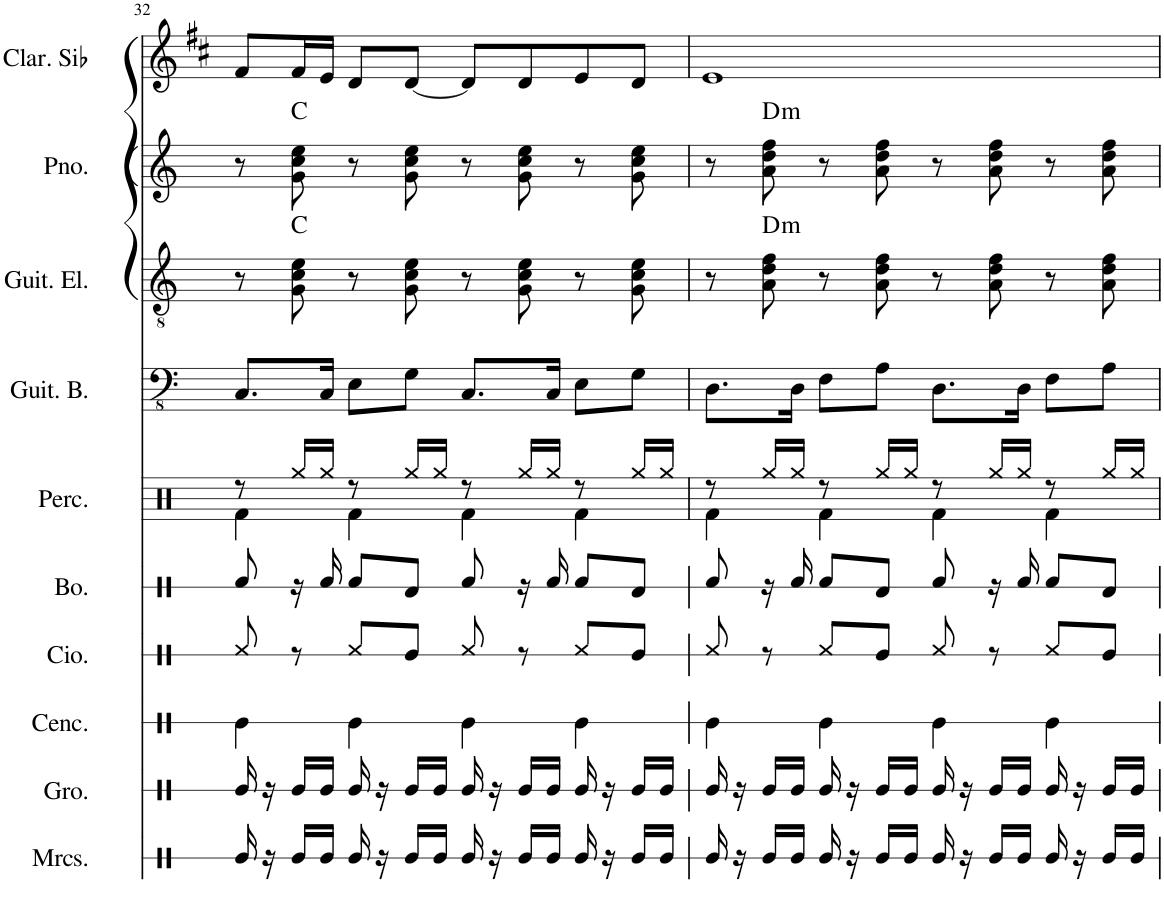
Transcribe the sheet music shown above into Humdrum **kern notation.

**kern	**kern	**kern	**kern	**kern	**kern	**kern	**kern	**harte	**kern	**harte	**kern
*part10	*part9	*part8	*part7	*part6	*part5	*part4	*part3	*part3	*part2	*part2	*part1
*staff10	*staff9	*staff8	*staff7	*staff6	*staff5	*staff4	*staff3	*	*staff2	*	*staff1
*I"Maracas	*I"Güiro	*I"Cencerro	*I"Congas	*I"Bongos	*I"Set de percusión	*I"Bajo eléctrico	*I"Guitarra eléctrica	*	*I"Piano	*	*I"Clarinette en Sib
*I'Mrcs.	*I'Gro.	*I'Cenc.	*	*I'Bo.	*I'Perc.	*	*I'Guit. El.	*	*I'Pno.	*	*I'Clar. Sib
!!LO:PB:g=z
*clefX	*clefX	*clefX	*clefX	*clefX	*clefX	*clefFv4	*clefGv2	*	*clefG2	*	*clefG2
*	*	*	*	*	*	*	*	*	*	*	*Trd1c2
*k[]	*k[]	*k[]	*k[]	*k[]	*k[]	*k[]	*k[]	*	*k[]	*	*k[f#c#]
*M4/4	*M4/4	*M4/4	*M4/4	*M4/4	*M4/4	*M4/4	*M4/4	*	*M4/4	*	*M4/4
=32	=32	=32	=32	=32	=32	=32	=32	=32	=32	=32	=32
*	*	*	*	*	*^	*	*	*	*	*	*
16Re/	16Re/	4Re\	8Rf/	8Rf/	8r	4Rf\	8.CC/L	8r	.	8r	.	8f#/L
16r	16r	.	.	.	.	.	.	.	.	.	.	.
16Re/LL	16Re/LL	.	8r	16r	16Rgg/LL	.	.	8G\ 8c\ 8e\	C:maj	8g\ 8cc\ 8ee\	C:maj	16f#/L
16Re/JJ	16Re/JJ	.	.	16Rf/	16Rgg/JJ	.	16CC/Jk	.	.	.	.	16e/JJ
16Re/	16Re/	4Re\	8Rf/L	8Rf/L	8r	4Rf\	8EE\L	8r	.	8r	.	8d/L
16r	16r	.	.	.	.	.	.	.	.	.	.	.
16Re/LL	16Re/LL	.	8Re/J	8Rd/J	16Rgg/LL	.	8GG\J	8G\ 8c\ 8e\	.	8g\ 8cc\ 8ee\	.	[8d/J
16Re/JJ	16Re/JJ	.	.	.	16Rgg/JJ	.	.	.	.	.	.	.
16Re/	16Re/	4Re\	8Rf/	8Rf/	8r	4Rf\	8.CC/L	8r	.	8r	.	8d/L]
16r	16r	.	.	.	.	.	.	.	.	.	.	.
16Re/LL	16Re/LL	.	8r	16r	16Rgg/LL	.	.	8G\ 8c\ 8e\	.	8g\ 8cc\ 8ee\	.	8d/
16Re/JJ	16Re/JJ	.	.	16Rf/	16Rgg/JJ	.	16CC/Jk	.	.	.	.	.
16Re/	16Re/	4Re\	8Rf/L	8Rf/L	8r	4Rf\	8EE\L	8r	.	8r	.	8e/
16r	16r	.	.	.	.	.	.	.	.	.	.	.
16Re/LL	16Re/LL	.	8Re/J	8Rd/J	16Rgg/LL	.	8GG\J	8G\ 8c\ 8e\	.	8g\ 8cc\ 8ee\	.	8d/J
16Re/JJ	16Re/JJ	.	.	.	16Rgg/JJ	.	.	.	.	.	.	.
=33	=33	=33	=33	=33	=33	=33	=33	=33	=33	=33	=33	=33
16Re/	16Re/	4Re\	8Rf/	8Rf/	8r	4Rf\	8.DD\L	8r	.	8r	.	1e
16r	16r	.	.	.	.	.	.	.	.	.	.	.
!	!	!	!	!	!	!	!	!	!LO:H:kt=m	!	!LO:H:kt=m	!
16Re/LL	16Re/LL	.	8r	16r	16Rgg/LL	.	.	8A\ 8d\ 8f\	D:min	8a\ 8dd\ 8ff\	D:min	.
16Re/JJ	16Re/JJ	.	.	16Rf/	16Rgg/JJ	.	16DD\Jk	.	.	.	.	.
16Re/	16Re/	4Re\	8Rf/L	8Rf/L	8r	4Rf\	8FF\L	8r	.	8r	.	.
16r	16r	.	.	.	.	.	.	.	.	.	.	.
16Re/LL	16Re/LL	.	8Re/J	8Rd/J	16Rgg/LL	.	8AA\J	8A\ 8d\ 8f\	.	8a\ 8dd\ 8ff\	.	.
16Re/JJ	16Re/JJ	.	.	.	16Rgg/JJ	.	.	.	.	.	.	.
16Re/	16Re/	4Re\	8Rf/	8Rf/	8r	4Rf\	8.DD\L	8r	.	8r	.	.
16r	16r	.	.	.	.	.	.	.	.	.	.	.
16Re/LL	16Re/LL	.	8r	16r	16Rgg/LL	.	.	8A\ 8d\ 8f\	.	8a\ 8dd\ 8ff\	.	.
16Re/JJ	16Re/JJ	.	.	16Rf/	16Rgg/JJ	.	16DD\Jk	.	.	.	.	.
16Re/	16Re/	4Re\	8Rf/L	8Rf/L	8r	4Rf\	8FF\L	8r	.	8r	.	.
16r	16r	.	.	.	.	.	.	.	.	.	.	.
16Re/LL	16Re/LL	.	8Re/J	8Rd/J	16Rgg/LL	.	8AA\J	8A\ 8d\ 8f\	.	8a\ 8dd\ 8ff\	.	.
16Re/JJ	16Re/JJ	.	.	.	16Rgg/JJ	.	.	.	.	.	.	.
*	*	*	*	*	*v	*v	*	*	*	*	*	*
=	=	=	=	=	=	=	=	=	=	=	=
*-	*-	*-	*-	*-	*-	*-	*-	*-	*-	*-	*-
